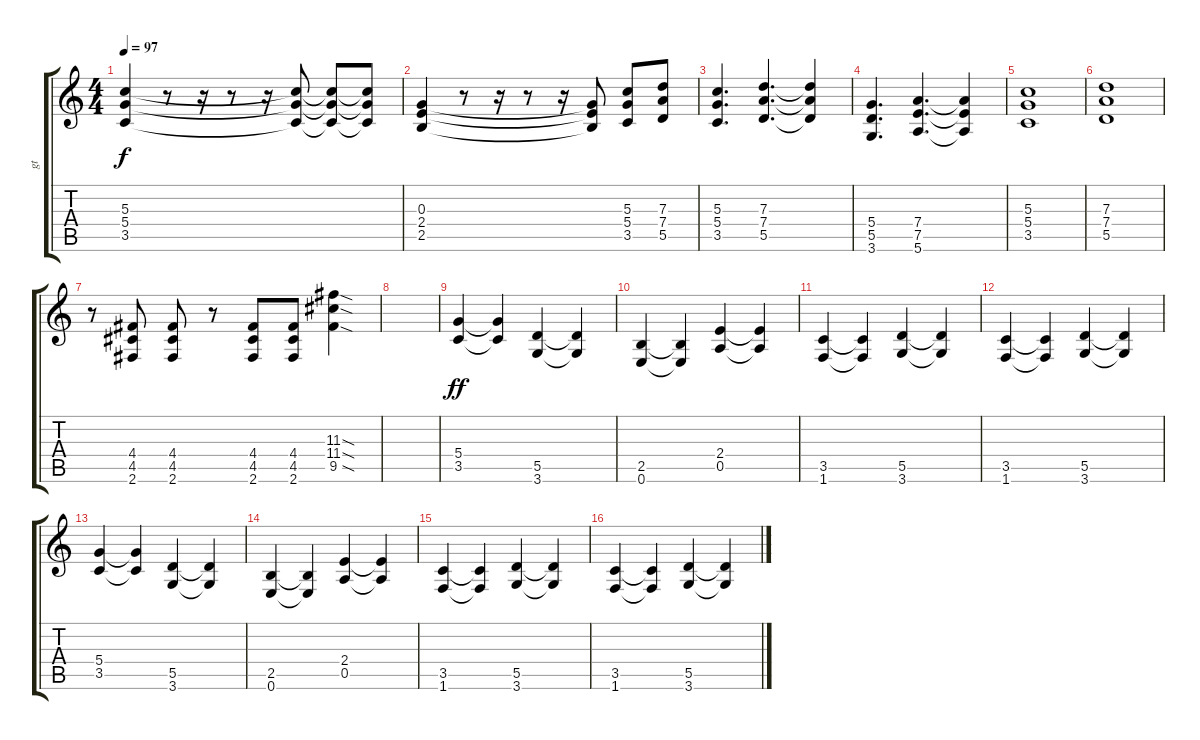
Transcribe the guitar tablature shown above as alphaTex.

\track ("gt" "gt") {instrument overdrivenguitar}
\staff {score tabs}
\tuning (E4 B3 G3 D3 A2 E2) {hide}
\ts (4 4)
\tempo 97
\clef g2
\ks c
(5.3 5.4 3.5).4{dy f} r.8 r.16 r.8 r.16 (5.3{t} 5.4{t} 3.5{t}).8 (5.3{t} 5.4{t} 3.5{t}).8 (5.3{t} 5.4{t} 3.5{t}).8 |
(0.3 2.4 2.5).4 r.8 r.16 r.8 r.16 (0.3{t} 2.4{t} 2.5{t}).8 (5.3 5.4 3.5).8 (7.3 7.4 5.5).8 |
(5.3 5.4 3.5).4{d} (7.3 7.4 5.5).4{d} (7.3{t} 7.4{t} 5.5{t}).4 |
(5.4 5.5 3.6).4{d} (7.4 7.5 5.6).4{d} (7.4{t} 7.5{t} 5.6{t}).4 |
(5.3 5.4 3.5).1 |
(7.3 7.4 5.5).1 |
r.8 (4.4 4.5 2.6).8 (4.4 4.5 2.6).8 r.8 (4.4 4.5 2.6).8 (4.4 4.5 2.6).8 (11.3{sod} 11.4{sod} 9.5{sod}).4 |
|
(5.4 3.5).4{dy ff} (5.4{t} 3.5{t}).4 (5.5 3.6).4 (5.5{t} 3.6{t}).4 |
(2.5 0.6).4 (2.5{t} 0.6{t}).4 (2.4 0.5).4 (2.4{t} 0.5{t}).4 |
(3.5 1.6).4 (3.5{t} 1.6{t}).4 (5.5 3.6).4 (5.5{t} 3.6{t}).4 |
(3.5 1.6).4 (3.5{t} 1.6{t}).4 (5.5 3.6).4 (5.5{t} 3.6{t}).4 |
(5.4 3.5).4 (5.4{t} 3.5{t}).4 (5.5 3.6).4 (5.5{t} 3.6{t}).4 |
(2.5 0.6).4 (2.5{t} 0.6{t}).4 (2.4 0.5).4 (2.4{t} 0.5{t}).4 |
(3.5 1.6).4 (3.5{t} 1.6{t}).4 (5.5 3.6).4 (5.5{t} 3.6{t}).4 |
(3.5 1.6).4 (3.5{t} 1.6{t}).4 (5.5 3.6).4 (5.5{t} 3.6{t}).4
